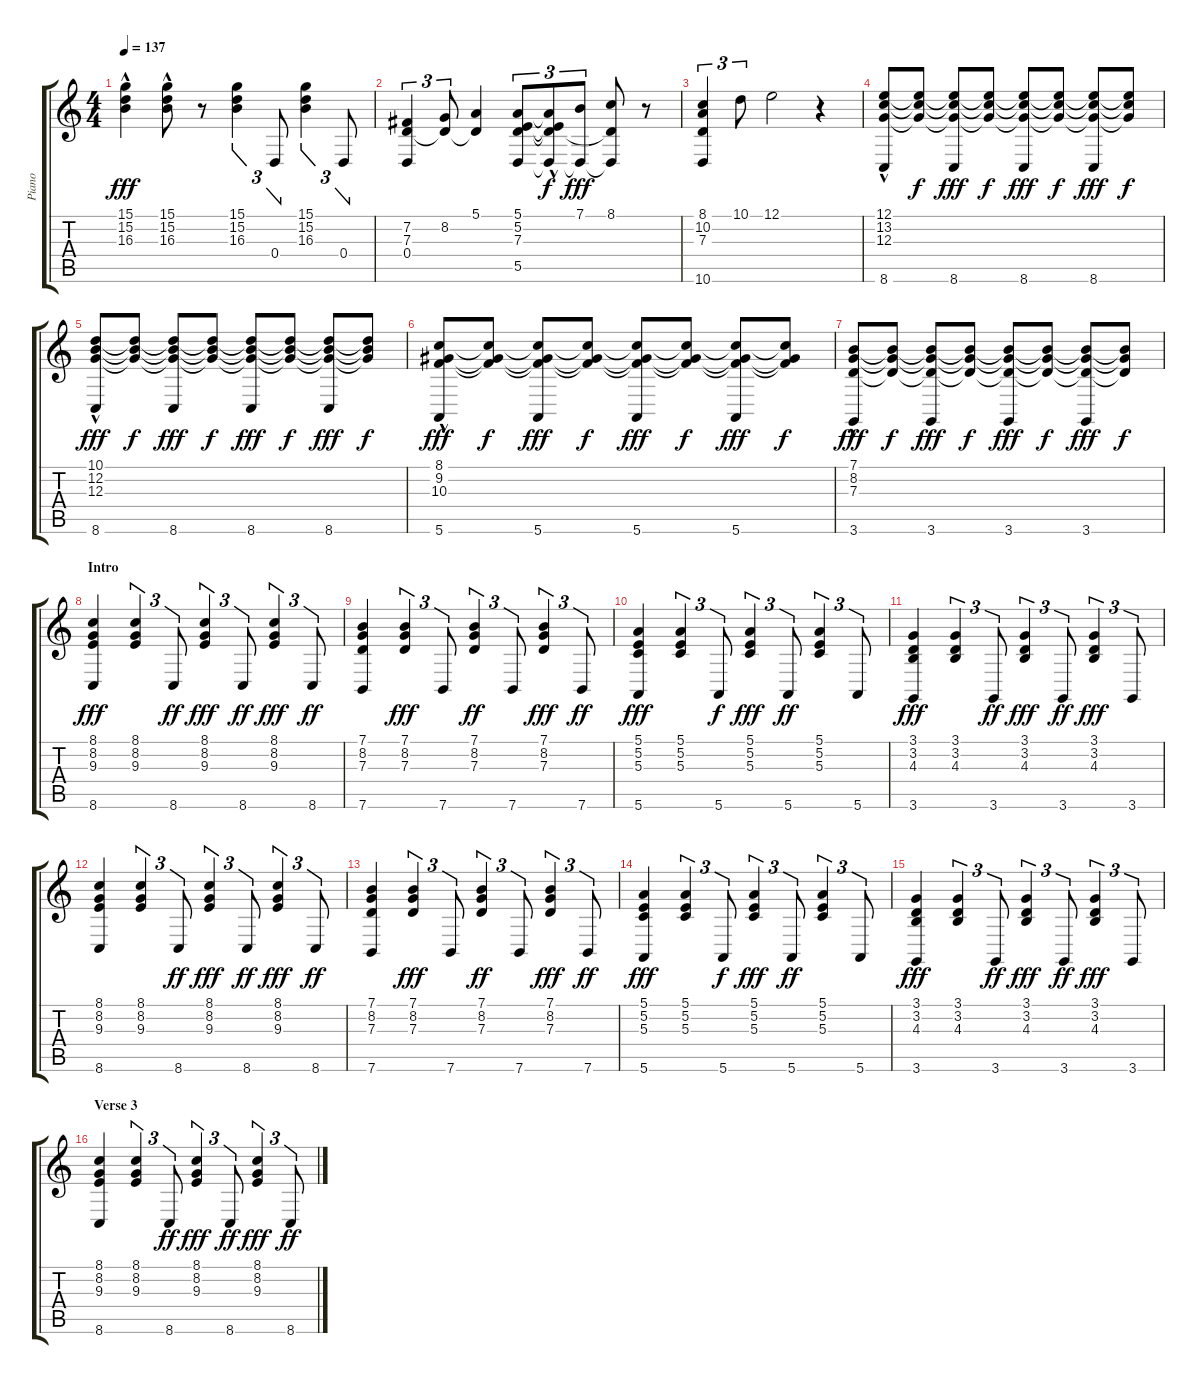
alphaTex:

\track ("Piano" "Piano") {instrument acousticgrandpiano}
\staff {score tabs}
\tuning (E4 B3 G3 D3 A2 E2) {hide}
\ts (4 4)
\tempo 137
\clef g2
\ks c
(15.1{hac} 15.2 16.3).4{dy fff} (15.1{hac} 15.2 16.3).8 r.8 (15.1 15.2 16.3).4{tu (3 2)} 0.4.8{tu (3 2)} (15.1 15.2 16.3).4{tu (3 2)} 0.4.8{tu (3 2)} |
(7.2 7.3 0.4).4{tu (3 2)} (8.2 7.3{t}).8{tu (3 2)} (5.1 7.3{t}).4 (5.1 5.2 7.3 5.5).8{tu (3 2)} (5.1{t} 5.2{t} 7.3{hac t} 5.5{t}).8{tu (3 2) dy f} (7.1 5.5{t}).8{tu (3 2) dy fff} (8.1 7.3{t} 5.5{t}).8 r.8 |
(8.1 10.2 7.3 10.6).4{tu (3 2)} 10.1.8{tu (3 2)} 12.1.2 r.4 |
(12.1{hac} 13.2{hac} 12.3{hac} 8.6).8 (12.1{t} 13.2{t} 12.3{t}).8{dy f} (12.1{t} 13.2{t} 12.3{t} 8.6).8{dy fff} (12.1{t} 13.2{t} 12.3{t}).8{dy f} (12.1{t} 13.2{t} 12.3{t} 8.6).8{dy fff} (12.1{t} 13.2{t} 12.3{t}).8{dy f} (12.1{t} 13.2{t} 12.3{t} 8.6).8{dy fff} (12.1{t} 13.2{t} 12.3{t}).8{dy f} |
(10.1{hac} 12.2{hac} 12.3{hac} 8.6).8{dy fff} (10.1{t} 12.2{t} 12.3{t}).8{dy f} (10.1{t} 12.2{t} 12.3{t} 8.6).8{dy fff} (10.1{t} 12.2{t} 12.3{t}).8{dy f} (10.1{t} 12.2{t} 12.3{t} 8.6).8{dy fff} (10.1{t} 12.2{t} 12.3{t}).8{dy f} (10.1{t} 12.2{t} 12.3{t} 8.6).8{dy fff} (10.1{t} 12.2{t} 12.3{t}).8{dy f} |
(8.1{hac} 9.2{hac} 10.3{hac} 5.6).8{dy fff} (8.1{t} 9.2{t} 10.3{t}).8{dy f} (8.1{t} 9.2{t} 10.3{t} 5.6).8{dy fff} (8.1{t} 9.2{t} 10.3{t}).8{dy f} (8.1{t} 9.2{t} 10.3{t} 5.6).8{dy fff} (8.1{t} 9.2{t} 10.3{t}).8{dy f} (8.1{t} 9.2{t} 10.3{t} 5.6).8{dy fff} (8.1{t} 9.2{t} 10.3{t}).8{dy f} |
(7.1{hac} 8.2{hac} 7.3{hac} 3.6).8{dy fff} (7.1{t} 8.2{t} 7.3{t}).8{dy f} (7.1{t} 8.2{t} 7.3{t} 3.6).8{dy fff} (7.1{t} 8.2{t} 7.3{t}).8{dy f} (7.1{t} 8.2{t} 7.3{t} 3.6).8{dy fff} (7.1{t} 8.2{t} 7.3{t}).8{dy f} (7.1{t} 8.2{t} 7.3{t} 3.6).8{dy fff} (7.1{t} 8.2{t} 7.3{t}).8{dy f} |
\section ("" "Intro")
(8.1 8.2 9.3 8.6).4{dy fff} (8.1 8.2 9.3).4{tu (3 2)} 8.6.8{tu (3 2) dy ff} (8.1 8.2 9.3).4{tu (3 2) dy fff} 8.6.8{tu (3 2) dy ff} (8.1 8.2 9.3).4{tu (3 2) dy fff} 8.6.8{tu (3 2) dy ff} |
(7.1 8.2 7.3 7.6).4 (7.1 8.2 7.3).4{tu (3 2) dy fff} 7.6.8{tu (3 2)} (7.1 8.2 7.3).4{tu (3 2) dy ff} 7.6.8{tu (3 2)} (7.1 8.2 7.3).4{tu (3 2) dy fff} 7.6.8{tu (3 2) dy ff} |
(5.1 5.2 5.3 5.6).4{dy fff} (5.1 5.2 5.3).4{tu (3 2)} 5.6.8{tu (3 2) dy f} (5.1 5.2 5.3).4{tu (3 2) dy fff} 5.6.8{tu (3 2) dy ff} (5.1 5.2 5.3).4{tu (3 2)} 5.6.8{tu (3 2)} |
(3.1 3.2 4.3 3.6).4{dy fff} (3.1 3.2 4.3).4{tu (3 2)} 3.6.8{tu (3 2) dy ff} (3.1 3.2 4.3).4{tu (3 2) dy fff} 3.6.8{tu (3 2) dy ff} (3.1 3.2 4.3).4{tu (3 2) dy fff} 3.6.8{tu (3 2)} |
(8.1 8.2 9.3 8.6).4 (8.1 8.2 9.3).4{tu (3 2)} 8.6.8{tu (3 2) dy ff} (8.1 8.2 9.3).4{tu (3 2) dy fff} 8.6.8{tu (3 2) dy ff} (8.1 8.2 9.3).4{tu (3 2) dy fff} 8.6.8{tu (3 2) dy ff} |
(7.1 8.2 7.3 7.6).4 (7.1 8.2 7.3).4{tu (3 2) dy fff} 7.6.8{tu (3 2)} (7.1 8.2 7.3).4{tu (3 2) dy ff} 7.6.8{tu (3 2)} (7.1 8.2 7.3).4{tu (3 2) dy fff} 7.6.8{tu (3 2) dy ff} |
(5.1 5.2 5.3 5.6).4{dy fff} (5.1 5.2 5.3).4{tu (3 2)} 5.6.8{tu (3 2) dy f} (5.1 5.2 5.3).4{tu (3 2) dy fff} 5.6.8{tu (3 2) dy ff} (5.1 5.2 5.3).4{tu (3 2)} 5.6.8{tu (3 2)} |
(3.1 3.2 4.3 3.6).4{dy fff} (3.1 3.2 4.3).4{tu (3 2)} 3.6.8{tu (3 2) dy ff} (3.1 3.2 4.3).4{tu (3 2) dy fff} 3.6.8{tu (3 2) dy ff} (3.1 3.2 4.3).4{tu (3 2) dy fff} 3.6.8{tu (3 2)} |
\section ("" "Verse 3")
(8.1 8.2 9.3 8.6).4 (8.1 8.2 9.3).4{tu (3 2)} 8.6.8{tu (3 2) dy ff} (8.1 8.2 9.3).4{tu (3 2) dy fff} 8.6.8{tu (3 2) dy ff} (8.1 8.2 9.3).4{tu (3 2) dy fff} 8.6.8{tu (3 2) dy ff}
